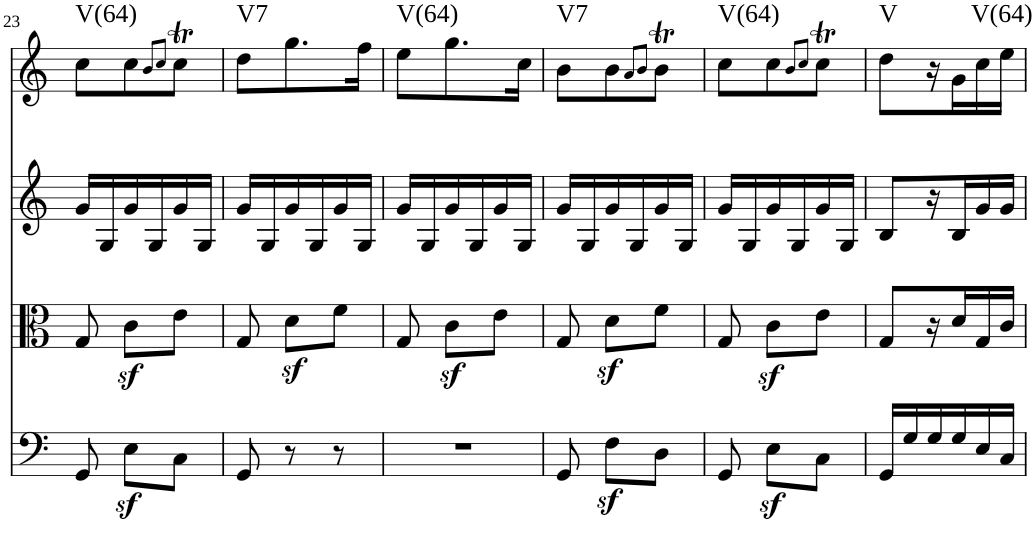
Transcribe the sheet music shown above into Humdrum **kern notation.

**kern	**kern	**kern	**kern	**harte
*part4	*part3	*part2	*part1	*part1
*staff4	*staff3	*staff2	*staff1	*
*I"Violoncello	*I"Viola	*I"Violin II	*I"Violin I	*
!!LO:PB:g=z
*clefF4	*clefC3	*clefG2	*clefG2	*
*k[]	*k[]	*k[]	*k[]	*
*M3/8	*M3/8	*M3/8	*M3/8	*
=23	=23	=23	=23	=23
!	!	!	!	!LO:H:kt=V(64)
8GG/	8G/	16g/LL	8cc\L	N
.	.	16G/	.	.
8Ez<\L	8cz<\L	16g/	8cc\	.
.	.	16G/	.	.
.	.	.	8qb/L	.
.	.	.	8qcc/J	.
8C\J	8e\J	16g/	8ccT\J	.
.	.	16G/JJ	.	.
=24	=24	=24	=24	=24
!	!	!	!	!LO:H:kt=V7
8GG/	8G/	16g/LL	8dd\L	N
.	.	16G/	.	.
8r	8dz<\L	16g/	8.gg\	.
.	.	16G/	.	.
8r	8f\J	16g/	.	.
.	.	16G/JJ	16ff\Jk	.
=25	=25	=25	=25	=25
!	!	!	!	!LO:H:kt=V(64)
4.r	8G/	16g/LL	8ee\L	N
.	.	16G/	.	.
.	8cz<\L	16g/	8.gg\	.
.	.	16G/	.	.
.	8e\J	16g/	.	.
.	.	16G/JJ	16cc\Jk	.
=26	=26	=26	=26	=26
!	!	!	!	!LO:H:kt=V7
8GG/	8G/	16g/LL	8b\L	N
.	.	16G/	.	.
8Fz<\L	8dz<\L	16g/	8b\	.
.	.	16G/	.	.
.	.	.	8qa/L	.
.	.	.	8qb/J	.
8D\J	8f\J	16g/	8bt\J	.
.	.	16G/JJ	.	.
=27	=27	=27	=27	=27
!	!	!	!	!LO:H:kt=V(64)
8GG/	8G/	16g/LL	8cc\L	N
.	.	16G/	.	.
8Ez<\L	8cz<\L	16g/	8cc\	.
.	.	16G/	.	.
.	.	.	8qb/L	.
.	.	.	8qcc/J	.
8C\J	8e\J	16g/	8ccT\J	.
.	.	16G/JJ	.	.
=28	=28	=28	=28	=28
!	!	!	!	!LO:H:kt=V
16GG/LL	8G/L	8B/L	8dd\L	N
16G/	.	.	.	.
16G/	16r	16r	16r	.
16G/	16d/	16B/	16g\	.
!	!	!	!	!LO:H:kt=V(64)
16E/	16G/	16g/	16cc\	N
16C/JJ	16c/JJ	16g/JJ	16ee\JJ	.
=	=	=	=	=
*-	*-	*-	*-	*-
